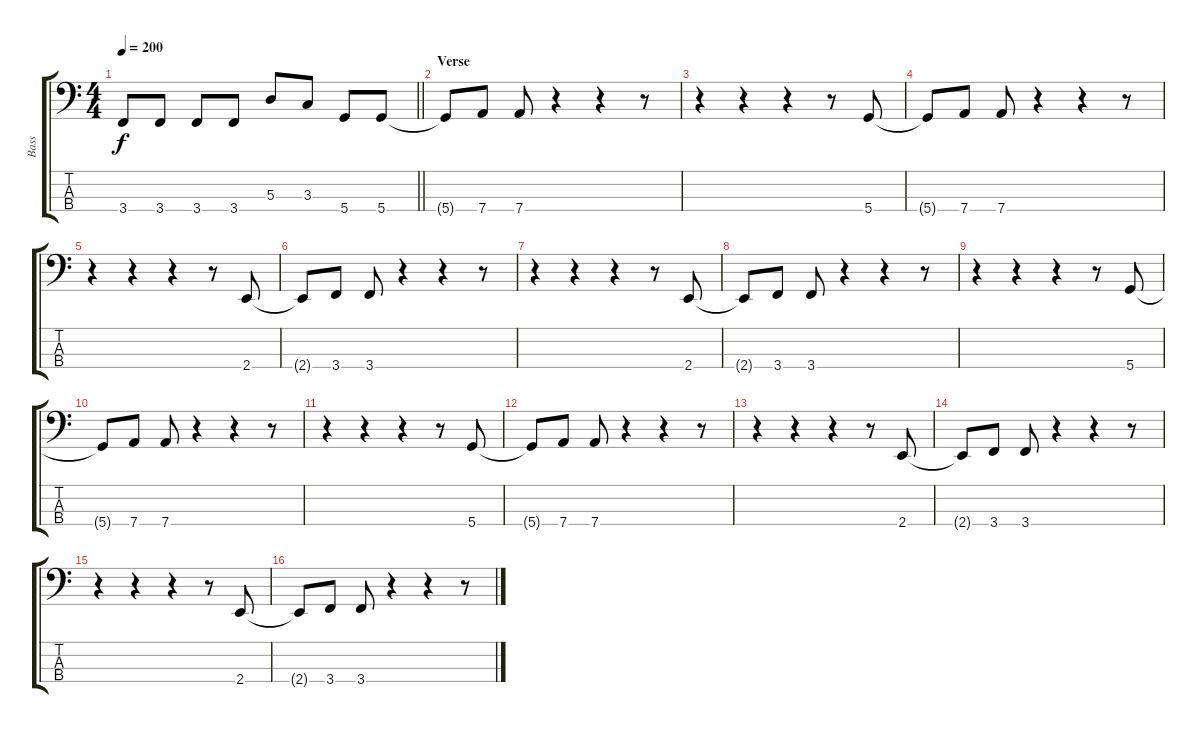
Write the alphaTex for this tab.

\track ("Bass" "Bass") {instrument electricbassfinger}
\staff {score tabs}
\tuning (G2 D2 A1 D1) {hide}
\ts (4 4)
\tempo 200
\clef f4
\barLineRight lightlight
\ks c
3.4{t}.8{dy f} 3.4.8 3.4.8 3.4.8 5.3.8 3.3.8 5.4.8 5.4.8 |
\section ("" "Verse")
5.4{t}.8 7.4.8 7.4.8 r.4 r.4 r.8 |
r.4 r.4 r.4 r.8 5.4.8 |
5.4{t}.8 7.4.8 7.4.8 r.4 r.4 r.8 |
r.4 r.4 r.4 r.8 2.4.8 |
2.4{t}.8 3.4.8 3.4.8 r.4 r.4 r.8 |
r.4 r.4 r.4 r.8 2.4.8 |
2.4{t}.8 3.4.8 3.4.8 r.4 r.4 r.8 |
r.4 r.4 r.4 r.8 5.4.8 |
5.4{t}.8 7.4.8 7.4.8 r.4 r.4 r.8 |
r.4 r.4 r.4 r.8 5.4.8 |
5.4{t}.8 7.4.8 7.4.8 r.4 r.4 r.8 |
r.4 r.4 r.4 r.8 2.4.8 |
2.4{t}.8 3.4.8 3.4.8 r.4 r.4 r.8 |
r.4 r.4 r.4 r.8 2.4.8 |
2.4{t}.8 3.4.8 3.4.8 r.4 r.4 r.8
